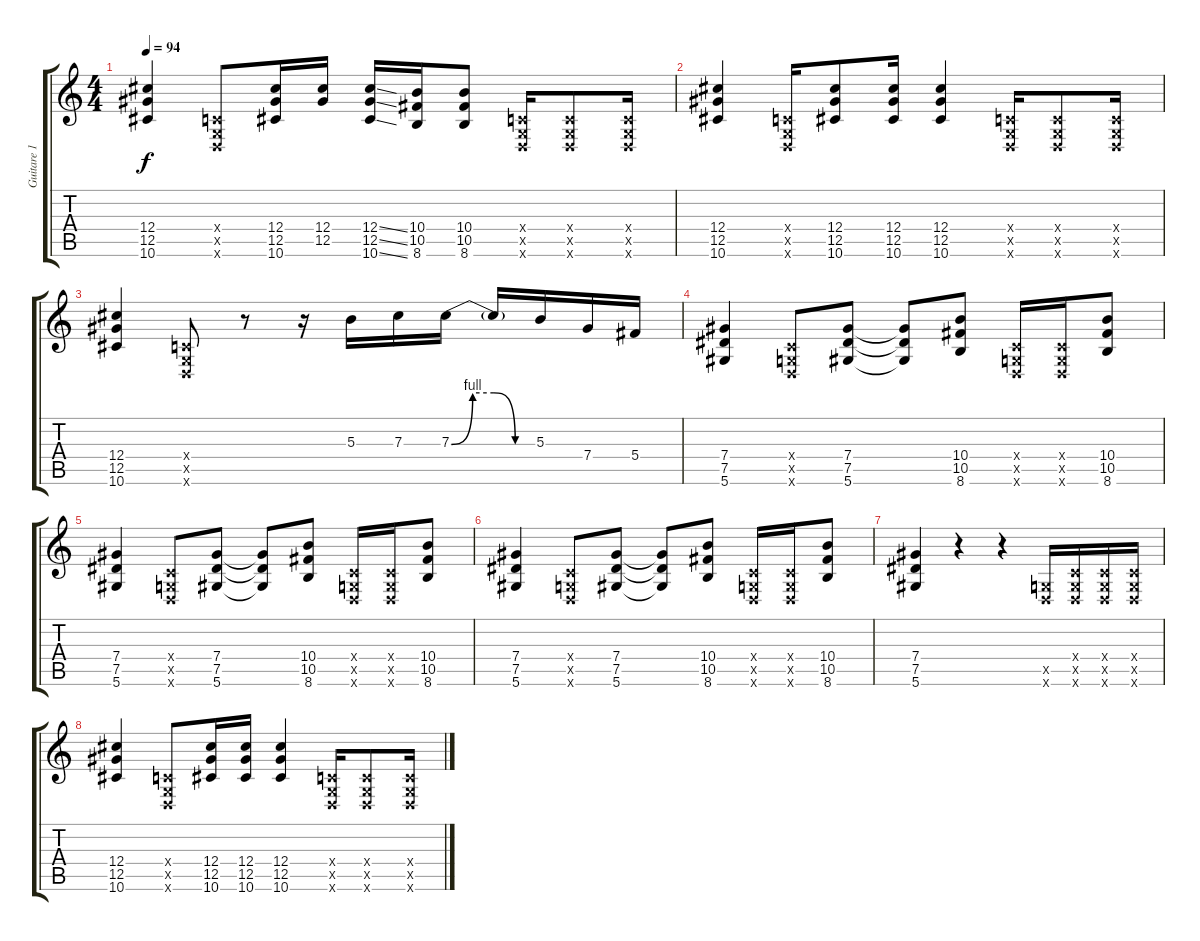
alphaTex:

\track ("Guitare 1" "Guitare 1") {instrument electricguitarclean}
\staff {score tabs}
\tuning (Eb4 Bb3 Gb3 Db3 Ab2 Eb2) {hide}
\ts (4 4)
\tempo 94
\clef g2
\ks c
(12.4 12.5 10.6).4{dy f} (-1.4{x} -1.5{x} -1.6{x}).8 (12.4 12.5 10.6).16 (12.4 12.5).16 (12.4{ss} 12.5{ss} 10.6{ss}).16 (10.4 10.5 8.6).16 (10.4 10.5 8.6).8 (-1.4{x} -1.5{x} -1.6{x}).16 (-1.4{x} -1.5{x} -1.6{x}).8 (-1.4{x} -1.5{x} -1.6{x}).16 |
(12.4 12.5 10.6).4 (-1.4{x} -1.5{x} -1.6{x}).16 (12.4 12.5 10.6).8 (12.4 12.5 10.6).16 (12.4 12.5 10.6).4 (-1.4{x} -1.5{x} -1.6{x}).16 (-1.4{x} -1.5{x} -1.6{x}).8 (-1.4{x} -1.5{x} -1.6{x}).16 |
(12.4 12.5 10.6).4 (-1.4{x} -1.5{x} -1.6{x}).8 r.8 r.16 5.3.16 7.3.16 7.3{be (custom 0 0 15 4 30 4 45 0 60 0)}.16 7.3{t}.16 5.3.16 7.4.16 5.4.16 |
(7.4 7.5 5.6).4 (-1.4{x} -1.5{x} -1.6{x}).8 (7.4 7.5 5.6).8 (7.4{t} 7.5{t} 5.6{t}).8 (10.4 10.5 8.6).8 (-1.4{x} -1.5{x} -1.6{x}).16 (-1.4{x} -1.5{x} -1.6{x}).16 (10.4 10.5 8.6).8 |
(7.4 7.5 5.6).4 (-1.4{x} -1.5{x} -1.6{x}).8 (7.4 7.5 5.6).8 (7.4{t} 7.5{t} 5.6{t}).8 (10.4 10.5 8.6).8 (-1.4{x} -1.5{x} -1.6{x}).16 (-1.4{x} -1.5{x} -1.6{x}).16 (10.4 10.5 8.6).8 |
(7.4 7.5 5.6).4 (-1.4{x} -1.5{x} -1.6{x}).8 (7.4 7.5 5.6).8 (7.4{t} 7.5{t} 5.6{t}).8 (10.4 10.5 8.6).8 (-1.4{x} -1.5{x} -1.6{x}).16 (-1.4{x} -1.5{x} -1.6{x}).16 (10.4 10.5 8.6).8 |
(7.4 7.5 5.6).4 r.4 r.4 (-1.5{x} -1.6{x}).16 (-1.4{x} -1.5{x} -1.6{x}).16 (-1.4{x} -1.5{x} -1.6{x}).16 (-1.4{x} -1.5{x} -1.6{x}).16 |
(12.4 12.5 10.6).4 (-1.4{x} -1.5{x} -1.6{x}).8 (12.4 12.5 10.6).16 (12.4 12.5 10.6).16 (12.4 12.5 10.6).4 (-1.4{x} -1.5{x} -1.6{x}).16 (-1.4{x} -1.5{x} -1.6{x}).8 (-1.4{x} -1.5{x} -1.6{x}).16
